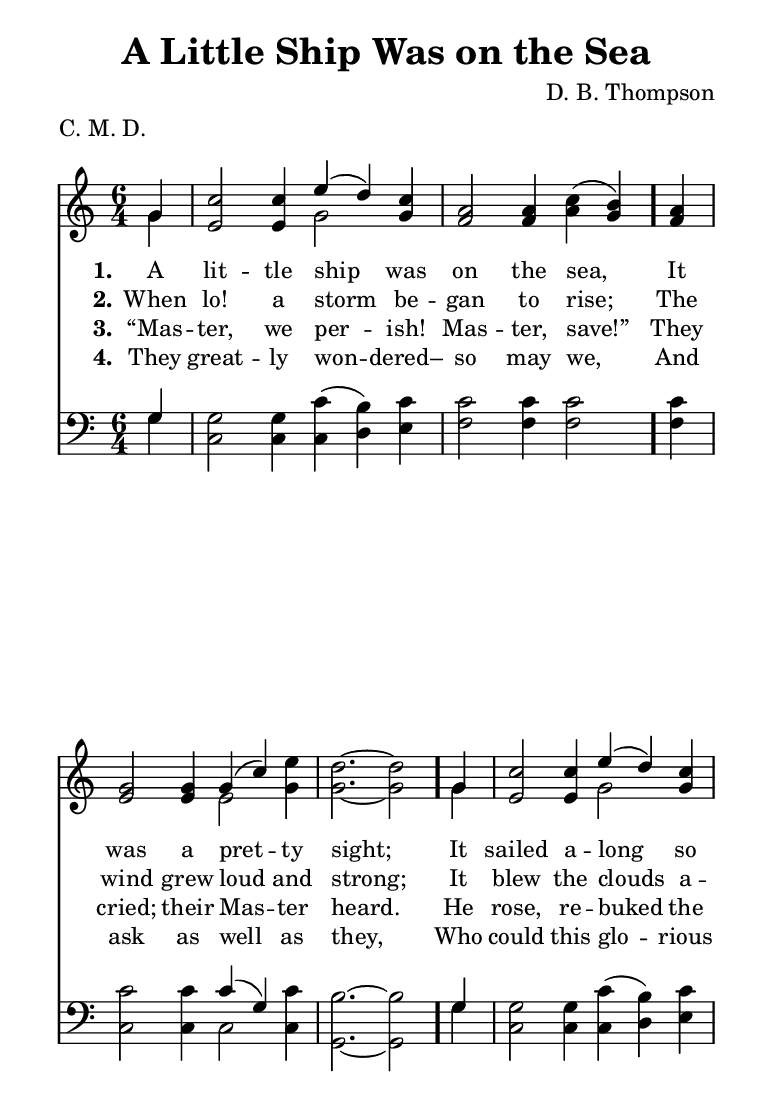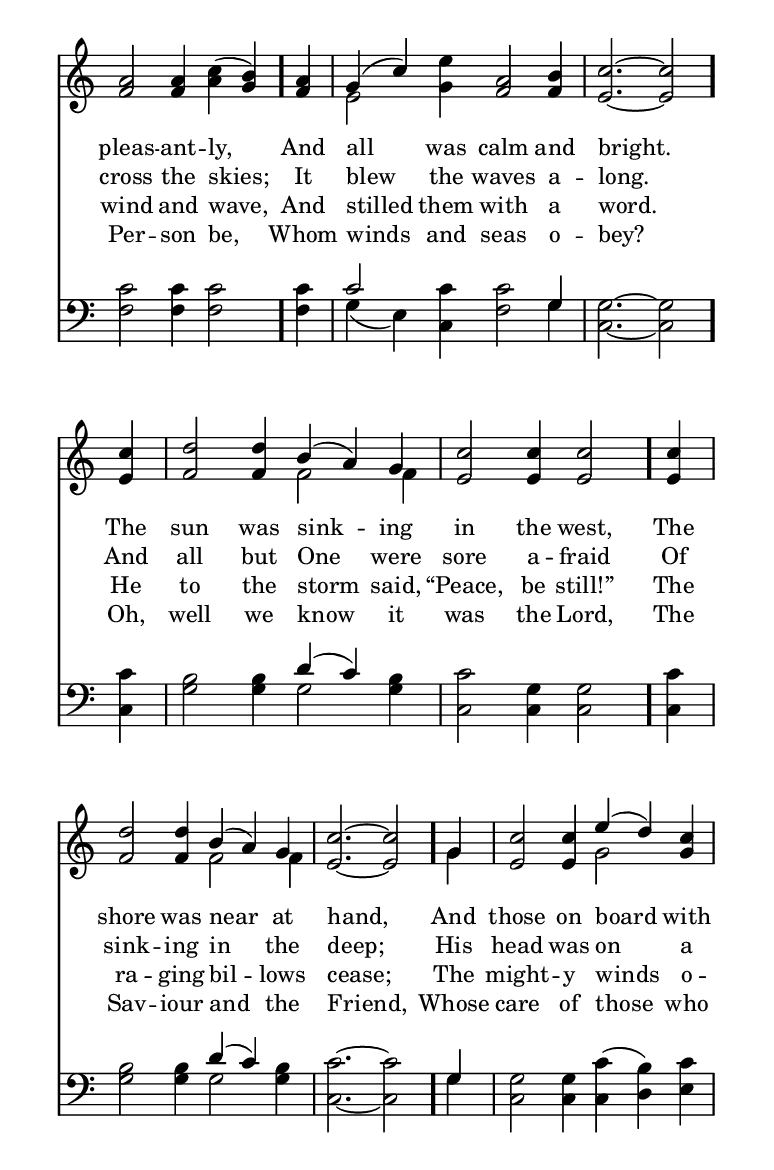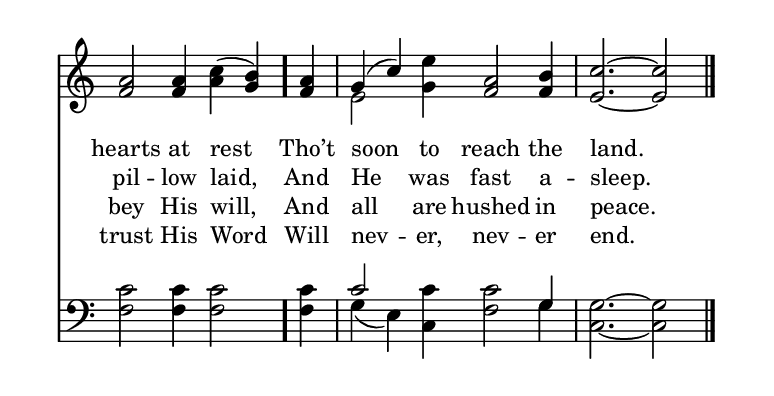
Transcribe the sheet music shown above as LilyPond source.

\include "common/global.ily"
\paper {
  \include "common/paper.ily"
}

\header{
  %children
  hymnnumber = "293"
  title = "A Little Ship Was on the Sea"
  tunename = "Alida"
  meter = "C. M. D."
  poet = ""
  composer = "D. B. Thompson"
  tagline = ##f
}

global = {
  \include "common/overrides.ily"
  \override Staff.TimeSignature.style = #'numbered
  \time 6/4
  \override Score.MetronomeMark.transparent = ##t % hide all fermata changes too
  \tempo 4=140
  \key c \major
  \partial 4
  \autoBeamOff
}

notesSoprano = {
\global
\relative c'' {

  g4 | c2 c4 e( d) c | a2 a4 c( b)
  a4 | g2 g4 g( c) e | d2. ~ d2 \eogbreak
  g,4 | c2 c4 e( d) c | a2 a4 c( b)
  a4 | g( c) e a,2 b4 | c2. ~ c2 \eogbreak

  c4 | d2 d4 b( a) g | c2 c4 c2
  c4 | d2 d4 b( a) g | c2. ~ c2 \eogbreak
  g4 | c2 c4 e( d) c | a2 a4 c( b)
  a4 | g( c) e a,2 b4 | c2. ~ c2

  \bar "|."

}
}

notesAlto = {
\global
\relative e' {

  g4 | e2 e4 g2 g4 | f2 f4 a( g)
  f4 | e2 e4 e2 g4 | g2. ~ g2
  g4 | e2 e4 g2 g4 | f2 f4 a( g)
  f4 | e2 g4 f2 f4 | e2. ~ e2

  e4 | f2 f4 f2 f4 | e2 e4 e2
  e4 | f2 f4 f2 f4 | e2. ~ e2
  g4 | e2 e4 g2 g4 | f2 f4 a( g)
  f4 | e2 g4 f2 f4 | e2. ~ e2

}
}

notesTenor = {
\global
\relative a {

  g4 | g2 g4 c( b) c | c2 c4 c2
  c4 | c2 c4 c( g) c | b2. ~ b2
  g4 | g2 g4 c( b) c | c2 c4 c2
  c4 | c2 c4 c2 g4 | g2. ~ g2

  c4 | b2 b4 d( c) b | c2 g4 g2
  c4 | b2 b4 d( c) b | c2. ~ c2
  g4 | g2 g4 c( b) c | c2 c4 c2
  c4 | c2 c4 c2 g4 | g2. ~ g2

}
}

notesBass = {
\global
\relative f {

  g4 | c,2 c4 c( d) e | f2 f4 f2
  f4 | c2 c4 c2 c4 | g2. ~ g2
  g'4 | c,2 c4 c( d) e | f2 f4 f2
  f4 | g( e) c f2 g4 | c,2. ~ c2

  c4 | g'2 g4 g2 g4 | c,2 c4 c2
  c4 | g'2 g4 g2 g4 | c,2. ~ c2
  g'4 | c,2 c4 c( d) e | f2 f4 f2
  f4 | g( e) c f2 g4 | c,2. ~ c2

}
}

wordsA = \lyricmode {
\set stanza = "1."

A lit -- tle ship was on the sea, \bar "."
It was a pret -- ty sight; \bar "."
It sailed a -- long so pleas -- ant -- ly, \bar "."
And all was calm and bright. \bar "."
The sun was sink -- ing in the west, \bar "."
The shore was near at hand, \bar "."
And those on board with hearts at rest \bar "."
Tho’t soon to reach the land. \bar "."

}

wordsB = \lyricmode {
\set stanza = "2."

When lo! a storm be -- gan to rise;
The wind grew loud and strong;
It blew the clouds a -- cross the skies;
It blew the waves a -- long.
And all but One were sore a -- fraid
Of sink -- ing in the deep;
His head was on a pil -- low laid,
And He was fast a -- sleep.

}

wordsC = \lyricmode {
\set stanza = "3."

“Mas -- ter, we per -- ish! Mas -- ter, save!”
They cried; their Mas -- ter heard.
He rose, re -- buked the wind and wave,
And stilled them with a word.
He to the storm said, “Peace, be still!”
The ra -- ging bil -- lows cease;
The might -- y winds o -- bey His will,
And all are hushed in peace.

}

wordsD = \lyricmode {
\set stanza = "4."

They great -- ly won -- dered– so may we,
And ask as well as they,
Who could this glo -- rious Per -- son be,
Whom winds and seas o -- bey?
Oh, well we know it was the Lord,
The Sav -- iour and the Friend,
Whose care of those who trust His Word
Will nev -- er, nev -- er end.

}

\score {
  \context ChoirStaff <<
    \context Staff = upper <<
      \set Staff.autoBeaming = ##f
      \set ChoirStaff.systemStartDelimiter = #'SystemStartBar
      \set ChoirStaff.printPartCombineTexts = ##f
      \partcombine #'(2 . 9) \notesSoprano \notesAlto
      \context NullVoice = sopranos { \voiceOne << \notesSoprano >> }
      \context NullVoice = altos { \voiceTwo << \notesAlto >> }
      \context Lyrics = one   \lyricsto sopranos \wordsA
      \context Lyrics = two   \lyricsto sopranos \wordsB
      \context Lyrics = three \lyricsto sopranos \wordsC
      \context Lyrics = four  \lyricsto sopranos \wordsD
    >>
    \context Staff = men <<
      \set Staff.autoBeaming = ##f
      \clef bass
      \set ChoirStaff.printPartCombineTexts = ##f
      \partcombine #'(2 . 9) \notesTenor \notesBass
      \context NullVoice = tenors { \voiceOne << \notesTenor >> }
      \context NullVoice = basses { \voiceTwo << \notesBass >> }
    >>
  >>
  \layout {
    \include "common/layout.ily"
  }
  \midi{
    \include "common/midi.ily"
  }
}

\version "2.19.49"  % necessary for upgrading to future LilyPond versions.

% vi:set et ts=2 sw=2 ai nocindent syntax=lilypond:
